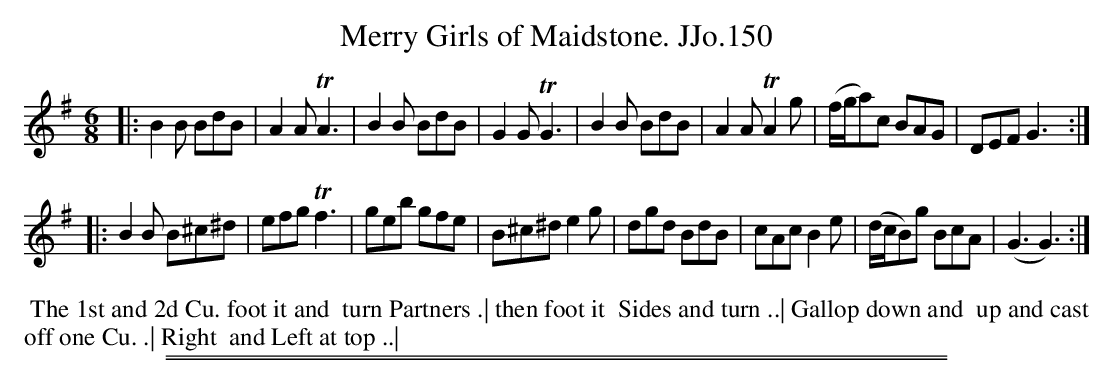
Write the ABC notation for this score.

X:1
T: Merry Girls of Maidstone. JJo.150
M:6/8
L:1/8
K:G
|:\
B2B BdB | A2A TA3 | B2B BdB | G2G TG3 |\
B2B BdB | A2A TA2g | (f/g/a)c BAG | DEF G3 :|
|:\
B2B B^c^d | efg Tf3 | geb gfe | B^c^d e2g |\
dgd BdB | cAc B2e | (d/c/B)g BcA | (G3 G3) :|
